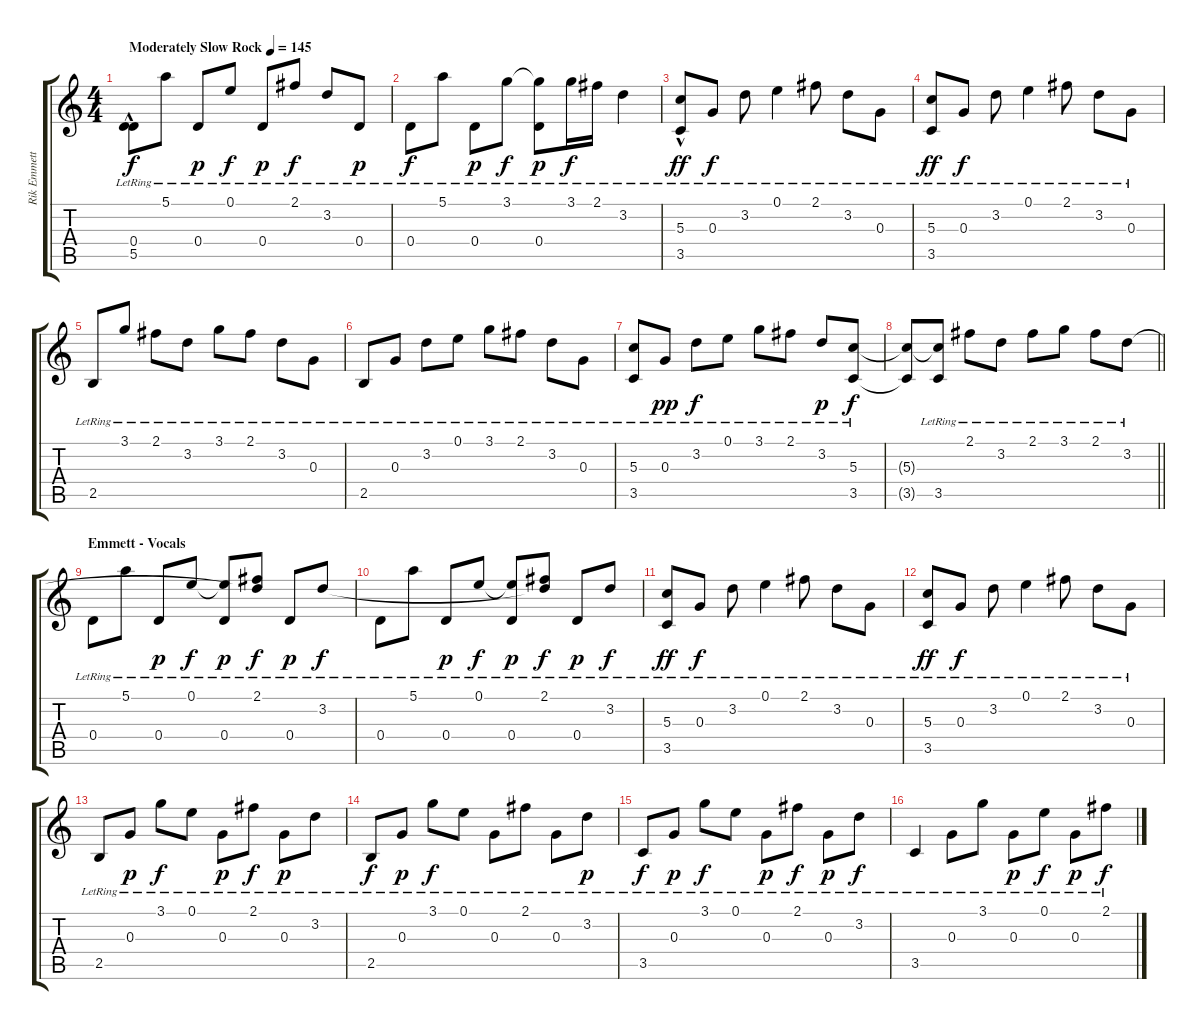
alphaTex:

\track ("Rik Emmett- Rythm  Guitars" "Rik Emmett") {instrument acousticguitarsteel}
\staff {score tabs}
\tuning (E4 B3 G3 D3 A2 E2) {hide}
\ts (4 4)
\tempo (145 "Moderately Slow Rock")
\clef g2
\ks c
(0.4{hac lr} 5.5{hac lr}).8{dy f instrument acousticguitarsteel} 5.1{lr}.8 0.4{lr}.8{dy p} 0.1{lr}.8{dy f} 0.4{lr}.8{dy p} 2.1{lr}.8{dy f} 3.2{lr}.8 0.4{lr}.8{dy p} |
0.4{lr}.8{dy f} 5.1{lr}.8 0.4{lr}.8{dy p} 3.1{lr}.8{dy f} (3.1{t} 0.4{lr}).8{dy p} 3.1{lr}.16{dy f} 2.1{lr}.16 3.2{lr}.4 |
(5.3{hac lr} 3.5{hac lr}).8{dy ff} 0.3{lr}.8{dy f} 3.2{lr}.8 0.1{lr}.4 2.1{lr}.8 3.2{lr}.8 0.3{lr}.8 |
(5.3{lr} 3.5{lr}).8{dy ff} 0.3{lr}.8{dy f} 3.2{lr}.8 0.1{lr}.4 2.1{lr}.8 3.2{lr}.8 0.3{lr}.8 |
2.5{lr}.8 3.1{lr}.8 2.1{lr}.8 3.2{lr}.8 3.1{lr}.8 2.1{lr}.8 3.2{lr}.8 0.3{lr}.8 |
2.5{lr}.8 0.3{lr}.8 3.2{lr}.8 0.1{lr}.8 3.1{lr}.8 2.1{lr}.8 3.2{lr}.8 0.3{lr}.8 |
(5.3{lr} 3.5{lr}).8 0.3{lr}.8{dy pp} 3.2{lr}.8{dy f} 0.1{lr}.8 3.1{lr}.8 2.1{lr}.8 3.2{lr}.8{dy p} (5.3{lr} 3.5{lr}).8{dy f} |
\barLineRight lightlight
(5.3{t} 3.5{t}).8 (5.3{t} 3.5{lr}).8 2.1{lr}.8 3.2{lr}.8 2.1{lr}.8 3.1{lr}.8 2.1{lr}.8 3.2{lr}.8 |
\section ("" "Emmett - Vocals")
0.4{lr}.8 5.1{lr}.8 0.4{lr}.8{dy p} 0.1{lr}.8{dy f} (0.1{t} 0.4{lr}).8{dy p} (2.1{lr} 3.2{t}).8{dy f} 0.4{lr}.8{dy p} 3.2{lr}.8{dy f} |
0.4{lr}.8 5.1{lr}.8 0.4{lr}.8{dy p} 0.1{lr}.8{dy f} (0.1{t} 0.4{lr}).8{dy p} (2.1{lr} 3.2{t}).8{dy f} 0.4{lr}.8{dy p} 3.2{lr}.8{dy f} |
(5.3{lr} 3.5{lr}).8{dy ff} 0.3{lr}.8{dy f} 3.2{lr}.8 0.1{lr}.4 2.1{lr}.8 3.2{lr}.8 0.3{lr}.8 |
(5.3{lr} 3.5{lr}).8{dy ff} 0.3{lr}.8{dy f} 3.2{lr}.8 0.1{lr}.4 2.1{lr}.8 3.2{lr}.8 0.3{lr}.8 |
2.5{lr}.8 0.3{lr}.8{dy p} 3.1{lr}.8{dy f} 0.1{lr}.8 0.3{lr}.8{dy p} 2.1{lr}.8{dy f} 0.3{lr}.8{dy p} 3.2{lr}.8 |
2.5{lr}.8{dy f} 0.3{lr}.8{dy p} 3.1{lr}.8{dy f} 0.1{lr}.8 0.3{lr}.8 2.1{lr}.8 0.3{lr}.8 3.2{lr}.8{dy p} |
3.5{lr}.8{dy f} 0.3{lr}.8{dy p} 3.1{lr}.8{dy f} 0.1{lr}.8 0.3{lr}.8{dy p} 2.1{lr}.8{dy f} 0.3{lr}.8{dy p} 3.2{lr}.8{dy f} |
3.5{lr}.4 0.3{lr}.8 3.1{lr}.8 0.3{lr}.8{dy p} 0.1{lr}.8{dy f} 0.3{lr}.8{dy p} 2.1{lr}.8{dy f}
